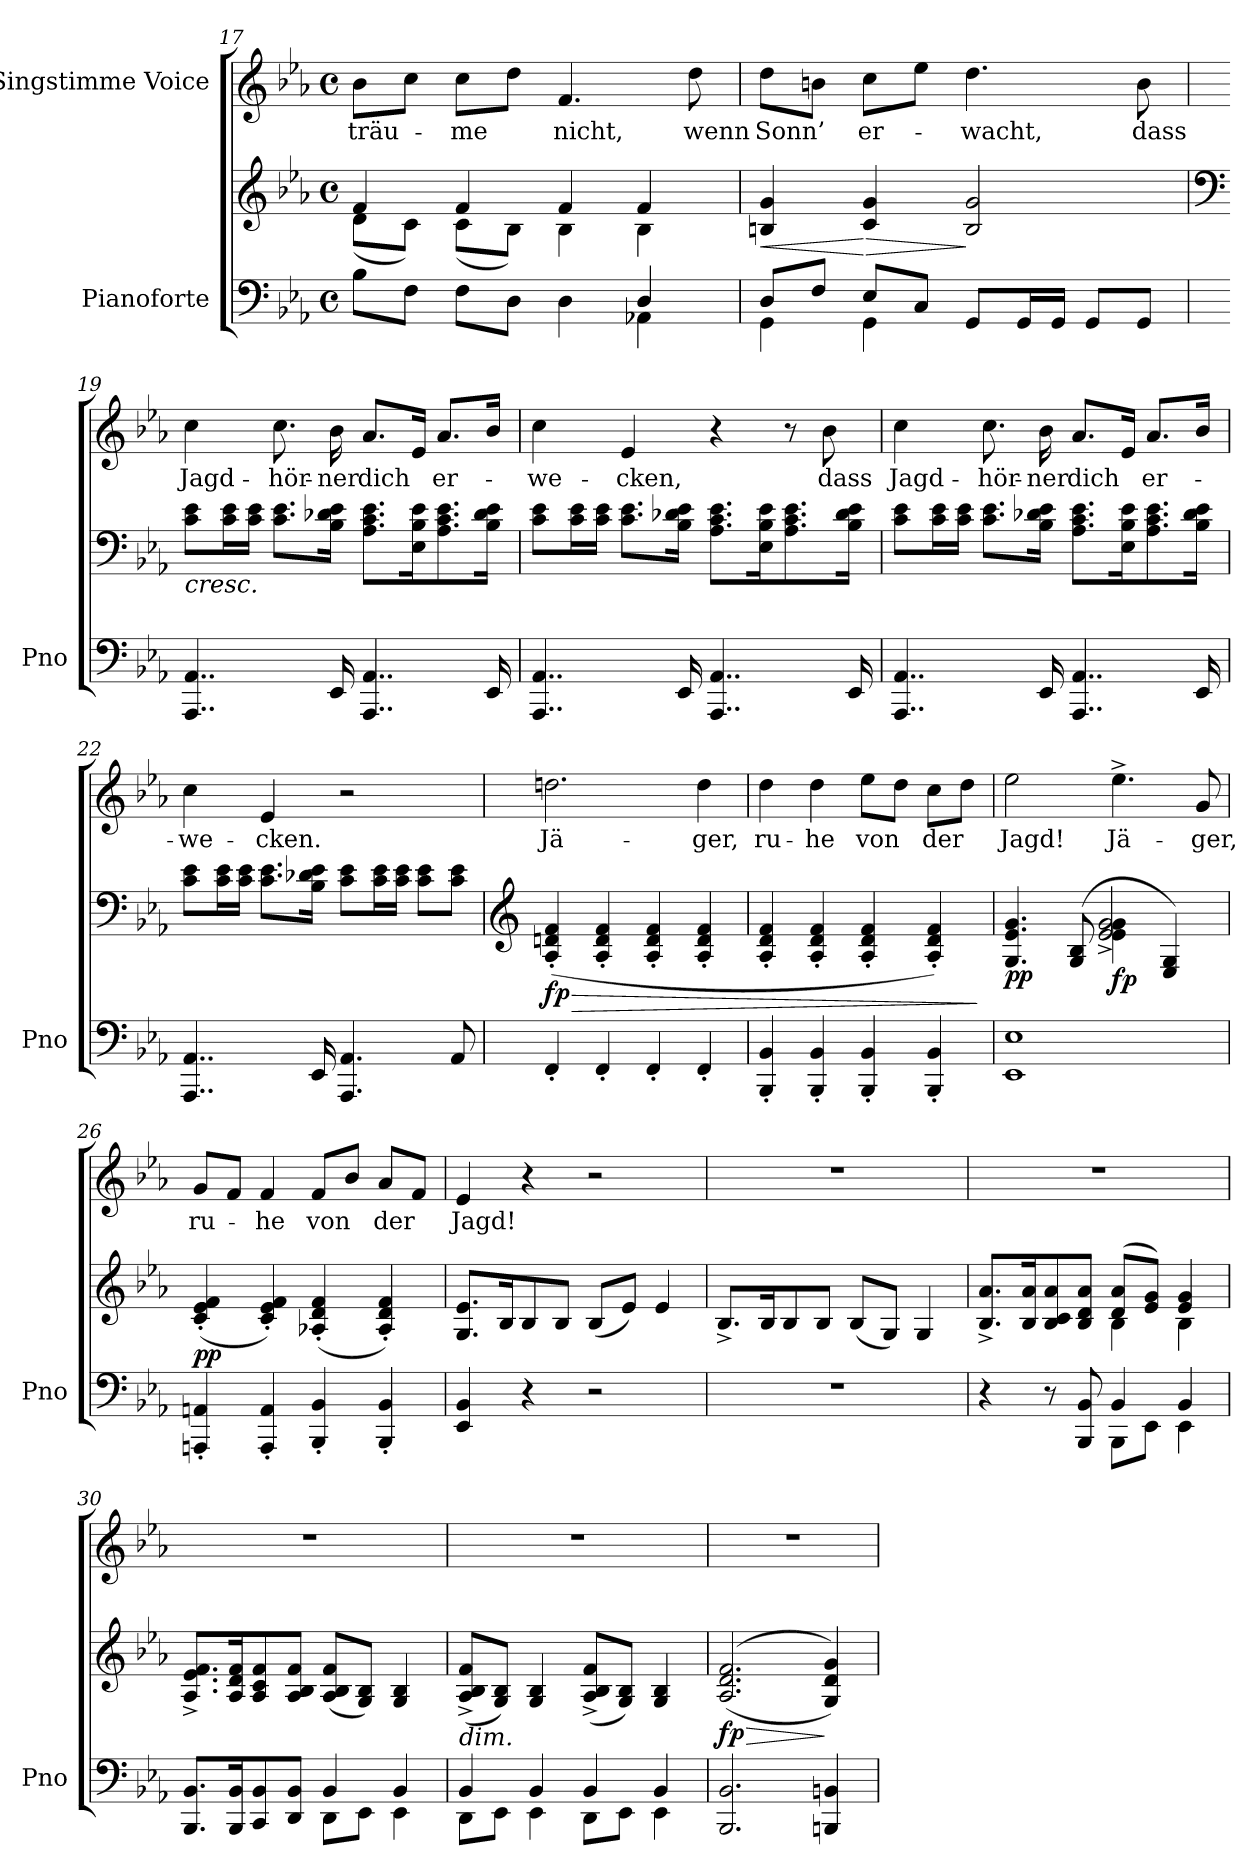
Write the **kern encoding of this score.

**kern	**kern	**dynam	**kern	**text
*part2	*part2	*part2	*part1	*part1
*staff3	*staff2	*staff2/3	*staff1	*staff1
*I"Pianoforte	*	*	*I"Singstimme Voice	*
*I'Pno	*	*	*	*
*clefF4	*clefG2	*	*clefG2	*
*k[b-e-a-]	*k[b-e-a-]	*	*k[b-e-a-]	*
*M4/4	*M4/4	*	*M4/4	*
*met(c)	*met(c)	*	*met(c)	*
=17	=17	=17	=17	=17
*^	*^	*	*	*
8B-\L	2.ryy	4f/	(8d\L	.	8b-\L	träu-
8F\J	.	.	8c\J)	.	8cc\J	.
8F\L	.	4f/	(8c\L	.	8cc\L	-me
8D\J	.	.	8B-\J)	.	8dd\J	.
4D\	.	4f/	4B-\	.	4.f/	nicht,
4D/	4AA-X\	4f/	4B-\	.	.	.
.	.	.	.	.	8dd\	wenn
*	*	*v	*v	*	*	*
=18	=18	=18	=18	=18	=18
!	!	!	!LO:HP:b	!	!
8D/L	4GG\	4Bn/ 4g/	<	8dd\L	Sonn’
8F/J	.	.	.	8bn\J	.
!	!	!	!LO:HP:n=1:b	!	!
8E-/L	4GG\	4c/ 4g/	[ >	8cc\L	er-
8C/J	.	.	.	8ee-\J	.
8GG/L	2ryy	2B/ 2g/	]	4.dd\	-wacht,
16GG/L	.	.	.	.	.
16GG/JJ	.	.	.	.	.
8GG/L	.	.	.	.	.
8GG/J	.	.	.	8b\	dass
*v	*v	*	*	*	*
=19	=19	=19	=19	=19
*	*clefF4	*	*	*
!	!LO:TX:b:i:t=cresc.	!	!	!
4..AAA-/ 4..AA-/	8c\ 8e-\L	.	4cc\	Jagd-
.	16c\ 16e-\L	.	.	.
.	16c\ 16e-\JJ	.	.	.
.	8.c\ 8.e-\L	.	8.cc\	-hör-
16EE-/	16B-\ 16d-X\ 16e-\Jk	.	16b-\	-ner
4..AAA-/ 4..AA-/	8.A-\ 8.c\ 8.e-\L	.	8.a-/L	dich
.	16E-\ 16B-\ 16e-\K	.	16e-/Jk	.
.	8.A-\ 8.c\ 8.e-\	.	8.a-/L	er-
16EE-/	16B-\ 16d-\ 16e-\Jk	.	16b-/Jk	.
=20	=20	=20	=20	=20
4..AAA-/ 4..AA-/	8c\ 8e-\L	.	4cc\	-we-
.	16c\ 16e-\L	.	.	.
.	16c\ 16e-\JJ	.	.	.
.	8.c\ 8.e-\L	.	4e-/	-cken,
16EE-/	16B-\ 16d-X\ 16e-\Jk	.	.	.
4..AAA-/ 4..AA-/	8.A-\ 8.c\ 8.e-\L	.	4r	.
.	16E-\ 16B-\ 16e-\K	.	.	.
.	8.A-\ 8.c\ 8.e-\	.	8r	.
.	.	.	8b-\	dass
16EE-/	16B-\ 16d-\ 16e-\Jk	.	.	.
=21	=21	=21	=21	=21
4..AAA-/ 4..AA-/	8c\ 8e-\L	.	4cc\	Jagd-
.	16c\ 16e-\L	.	.	.
.	16c\ 16e-\JJ	.	.	.
.	8.c\ 8.e-\L	.	8.cc\	-hör-
16EE-/	16B-\ 16d-X\ 16e-\Jk	.	16b-\	-ner
4..AAA-/ 4..AA-/	8.A-\ 8.c\ 8.e-\L	.	8.a-/L	dich
.	16E-\ 16B-\ 16e-\K	.	16e-/Jk	.
.	8.A-\ 8.c\ 8.e-\	.	8.a-/L	er-
16EE-/	16B-\ 16d-\ 16e-\Jk	.	16b-/Jk	.
=22	=22	=22	=22	=22
4..AAA-/ 4..AA-/	8c\ 8e-\L	.	4cc\	-we-
.	16c\ 16e-\L	.	.	.
.	16c\ 16e-\JJ	.	.	.
.	8.c\ 8.e-\L	.	4e-/	-cken.
16EE-/	16B-\ 16d-X\ 16e-\Jk	.	.	.
4.AAA-/ 4.AA-/	8c\ 8e-\L	.	2r	.
.	16c\ 16e-\L	.	.	.
.	16c\ 16e-\JJ	.	.	.
.	8c\ 8e-\L	.	.	.
8AA-/	8c\ 8e-\J	.	.	.
=23	=23	=23	=23	=23
*	*clefG2	*	*	*
!	!	!LO:HP:b	!	!
!	!	!LO:DY:n=1:b	!	!
4FF'/	(<4A-/' 4dn/' 4f/'	> fp	2.ddn\	Jä-
4FF'/	4A-/' 4d/' 4f/'	.	.	.
4FF'/	4A-/' 4d/' 4f/'	.	.	.
4FF'/	4A-/' 4d/' 4f/'	.	4dd\	-ger,
=24	=24	=24	=24	=24
4BBB-/' 4BB-/'	4A-/' 4d/' 4f/'	.	4dd\	ru-
4BBB-/' 4BB-/'	4A-/' 4d/' 4f/'	.	4dd\	-he
4BBB-/' 4BB-/'	4A-/' 4d/' 4f/'	.	8ee-\L	von
.	.	.	8dd\J	.
4BBB-/' 4BB-/'	4A-/' 4d/' 4f/')	.	8cc\L	der
.	.	.	8dd\J	.
.	.	]	.	.
=25	=25	=25	=25	=25
*	*^	*	*	*
!	!	!	!LO:DY:b	!	!
1EE- 1E-	4.G/ 4.e-/ 4.g/	2ryy	pp	2ee-\	Jagd!
.	(<8G/ 8B-/	.	.	.	.
!	!	!	!LO:DY:b	!	!
.	4e-\ 4g\	2e-/^ 2g/^	fp	4.ee-^\	Jä-
.	4E-/ 4G/)	.	.	.	.
.	.	.	.	8g/	-ger,
*	*v	*v	*	*	*
=26	=26	=26	=26	=26
!	!	!LO:DY:b	!	!
4AAAn/' 4AAn/'	(4c/' 4e-/' 4f/'	pp	8g/L	ru-
.	.	.	8f/J	.
4AAA/' 4AA/'	4c/' 4e-/' 4f/')	.	4f/	-he
4BBB-/' 4BB-/'	(4A-X/' 4d/' 4f/'	.	8f/L	von
.	.	.	8b-/J	.
4BBB-/' 4BB-/'	4A-/' 4d/' 4f/')	.	8a-/L	der
.	.	.	8f/J	.
=27	=27	=27	=27	=27
4EE-/ 4BB-/	8.G/ 8.e-/L	.	4e-/	Jagd!
.	16B-/K	.	.	.
4r	8B-/	.	4r	.
.	8B-/J	.	.	.
2r	(8B-/L	.	2r	.
.	8e-/J)	.	.	.
.	4e-/	.	.	.
=28	=28	=28	=28	=28
1r	8.B-^>/L	.	1r	.
.	16B-/K	.	.	.
.	8B-/	.	.	.
.	8B-/J	.	.	.
.	(8B-/L	.	.	.
.	8G/J)	.	.	.
.	4G/	.	.	.
=29	=29	=29	=29	=29
*^	*^	*	*	*
4r	2ryy	8.B-/^> 8.a-/^>L	2ryy	.	1r	.
.	.	16B-/ 16a-/K	.	.	.	.
8r	.	8B-/ 8c/ 8a-/	.	.	.	.
8BBB-/ 8BB-/	.	8B-/ 8d/ 8a-/J	.	.	.	.
4BB-/	8BBB-\L	(>8d/ 8a-/L	4B-\	.	.	.
.	8EE-\J	8e-/ 8g/J)	.	.	.	.
4BB-/	4EE-\	4e-/ 4g/	4B-\	.	.	.
*	*	*v	*v	*	*	*
=30	=30	=30	=30	=30	=30
8.BBB-/ 8.BB-/L	2ryy	8.A-/^ 8.e-/^ 8.f/^L	.	1r	.
16BBB-/ 16BB-/K	.	16A-/ 16d/ 16f/K	.	.	.
8CC/ 8BB-/	.	8A-/ 8c/ 8f/	.	.	.
8DD/ 8BB-/J	.	8A-/ 8B-/ 8f/J	.	.	.
4BB-/	8DD\L	(>8A-/ 8B-/ 8f/L	.	.	.
.	8EE-\J	8G/ 8B-/J)	.	.	.
4BB-/	4EE-\	4G/ 4B-/	.	.	.
=31	=31	=31	=31	=31	=31
!	!	!LO:TX:b:i:t=dim.	!	!	!
4BB-/	8DD\L	(8A-/^< 8B-/^< 8f/^<L	.	1r	.
.	8EE-\J	8G/ 8B-/J)	.	.	.
4BB-/	4EE-\	4G/ 4B-/	.	.	.
4BB-/	8DD\L	(8A-/^ 8B-/^ 8f/^L	.	.	.
.	8EE-\J	8G/ 8B-/J)	.	.	.
4BB-/	4EE-\	4G/ 4B-/	.	.	.
=32	=32	=32	=32	=32	=32
!	!	!	!LO:HP:b	!	!
!	!	!	!LO:DY:n=1:b	!	!
*v	*v	*	*	*	*
2.BBB-/ 2.BB-/	(>(2.A-/ 2.d/ 2.f/	> fp	1r	.
4BBBn/ 4BBn/	4G/ 4d/ 4g/))	]	.	.
=	=	=	=	=
*-	*-	*-	*-	*-
